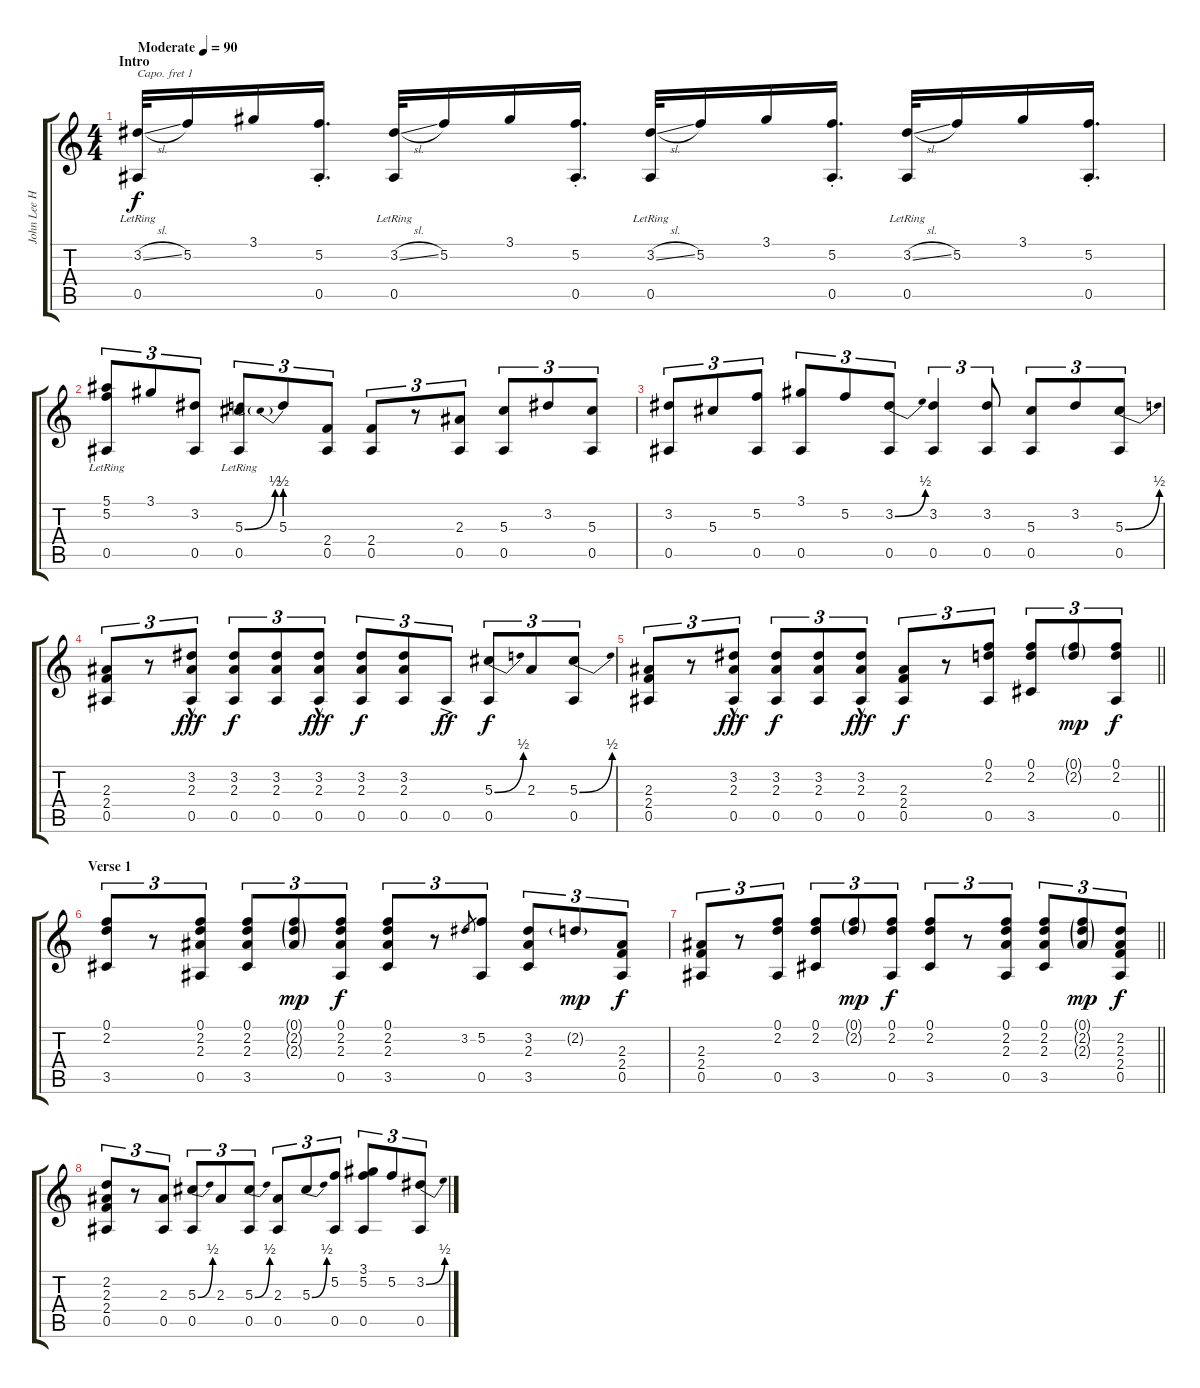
\track ("John Lee Hooker" "John Lee H") {instrument acousticguitarsteel}
\staff {score tabs}
\capo 1
\tuning (E4 B3 G3 D3 A2 E2) {hide}
\ts (4 4)
\section ("" "Intro")
\tempo (90 "Moderate")
\tempo 75
\tempo (90 "Moderate")
\clef g2
\ks c
(3.2{sl} 0.5{lr}).32{dy f instrument acousticguitarsteel} 5.2.16 3.1.16 (5.2{st} 0.5).16{d} (3.2{sl} 0.5{lr}).32 5.2.16 3.1.16 (5.2{st} 0.5).16{d} (3.2{sl} 0.5{lr}).32 5.2.16 3.1.16 (5.2{st} 0.5).16{d} (3.2{sl} 0.5{lr}).32 5.2.16 3.1.16 (5.2{st} 0.5).16{d} |
(5.1 5.2 0.5{lr}).8{tu (3 2)} 3.1.8{tu (3 2)} (3.2 0.5).8{tu (3 2)} (5.3{be (bend 0 0 60 2)} 0.5{lr}).8{tu (3 2)} 5.3{be (prebend 0 2 60 2)}.8{tu (3 2)} (2.4 0.5).8{tu (3 2)} (2.4 0.5).8{tu (3 2)} r.8{tu (3 2)} (2.3 0.5).8{tu (3 2)} (5.3 0.5).8{tu (3 2)} 3.2.8{tu (3 2)} (5.3 0.5).8{tu (3 2)} |
(3.2 0.5).8{tu (3 2)} 5.3.8{tu (3 2)} (5.2 0.5).8{tu (3 2)} (3.1 0.5).8{tu (3 2)} 5.2.8{tu (3 2)} (3.2{be (bend 0 0 60 2)} 0.5).8{tu (3 2)} (3.2 0.5).4{tu (3 2)} (3.2 0.5).8{tu (3 2)} (5.3 0.5).8{tu (3 2)} 3.2.8{tu (3 2)} (5.3{be (bend 0 0 60 2)} 0.5).8{tu (3 2)} |
(2.3 2.4 0.5).8{tu (3 2)} r.8{tu (3 2)} (3.2 2.3 0.5{hac}).8{tu (3 2) dy fff} (3.2 2.3 0.5).8{tu (3 2) dy f} (3.2 2.3 0.5).8{tu (3 2)} (3.2 2.3 0.5{hac}).8{tu (3 2) dy fff} (3.2 2.3 0.5).8{tu (3 2) dy f} (3.2 2.3 0.5).8{tu (3 2)} 0.5{ac}.8{tu (3 2) dy ff} (5.3{be (bend 0 0 60 2)} 0.5).8{tu (3 2) dy f} 2.3.8{tu (3 2)} (5.3{be (bend 0 0 60 2)} 0.5).8{tu (3 2)} |
\barLineRight lightlight
(2.3 2.4 0.5).8{tu (3 2)} r.8{tu (3 2)} (3.2 2.3 0.5{hac}).8{tu (3 2) dy fff} (3.2 2.3 0.5).8{tu (3 2) dy f} (3.2 2.3 0.5).8{tu (3 2)} (3.2 2.3 0.5{hac}).8{tu (3 2) dy fff} (2.3 2.4 0.5).8{tu (3 2) dy f} r.8{tu (3 2)} (0.1 2.2 0.5).8{tu (3 2)} (0.1 2.2 3.5).8{tu (3 2)} (0.1{g} 2.2{g}).8{tu (3 2) dy mp} (0.1 2.2 0.5).8{tu (3 2) dy f} |
\section ("" "Verse 1")
(0.1 2.2 3.5).8{tu (3 2)} r.8{tu (3 2)} (0.1 2.2 2.3 0.5).8{tu (3 2)} (0.1 2.2 2.3 3.5).8{tu (3 2)} (0.1{g} 2.2{g} 2.3{g}).8{tu (3 2) dy mp} (0.1 2.2 2.3 0.5).8{tu (3 2) dy f} (0.1 2.2 2.3 3.5).8{tu (3 2)} r.8{tu (3 2)} 3.2.8{gr} (5.2 0.5).8{tu (3 2)} (3.2 2.3 3.5).8{tu (3 2)} 2.2{g}.8{tu (3 2) dy mp} (2.3 2.4 0.5).8{tu (3 2) dy f} |
\barLineRight lightlight
(2.3 2.4 0.5).8{tu (3 2)} r.8{tu (3 2)} (0.1 2.2 0.5).8{tu (3 2)} (0.1 2.2 3.5).8{tu (3 2)} (0.1{g} 2.2{g}).8{tu (3 2) dy mp} (0.1 2.2 0.5).8{tu (3 2) dy f} (0.1 2.2 3.5).8{tu (3 2)} r.8{tu (3 2)} (0.1 2.2 2.3 0.5).8{tu (3 2)} (0.1 2.2 2.3 3.5).8{tu (3 2)} (0.1{g} 2.2{g} 2.3{g}).8{tu (3 2) dy mp} (2.2 2.3 2.4 0.5).8{tu (3 2) dy f} |
(2.2 2.3 2.4 0.5).8{tu (3 2)} r.8{tu (3 2)} (2.3 0.5).8{tu (3 2)} (5.3{be (bend 0 0 60 2)} 0.5).8{tu (3 2)} 2.3.8{tu (3 2)} (5.3{be (bend 0 0 60 2)} 0.5).8{tu (3 2)} (2.3 0.5).8{tu (3 2)} 5.3{be (bend 0 0 60 2)}.8{tu (3 2)} (5.2 0.5).8{tu (3 2)} (3.1 5.2 0.5).8{tu (3 2)} 5.2.8{tu (3 2)} (3.2{be (bend 0 0 60 2)} 0.5).8{tu (3 2)}
